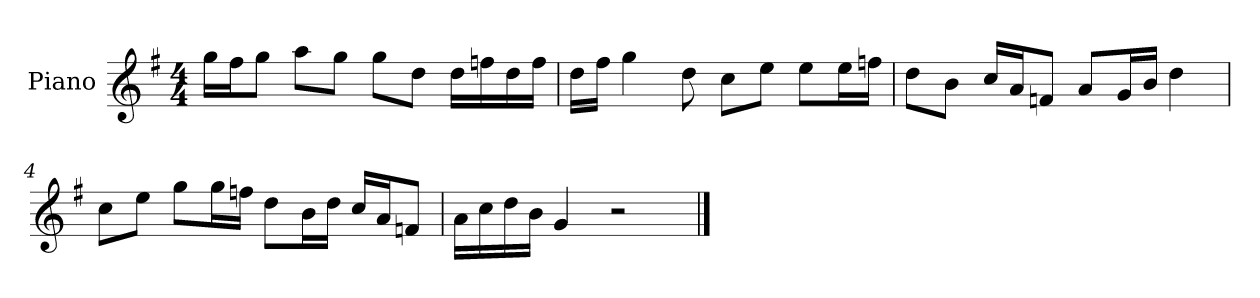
**kern
*part1
*staff1
*I"Piano
*I'P-no
*clefG2
*k[f#]
*M4/4
*MM90
=1
16gg\LL
16ff#\J
8gg\J
8aa\L
8gg\J
8gg\L
8dd\J
16dd\LL
16ffn\
16dd\
16ff\JJ
=2
16dd\LL
16ff#\JJ
4gg\
8dd\
8cc\L
8ee\J
8ee\L
16ee\L
16ffn\JJ
=3
8dd\L
8b\J
16cc/LL
16a/J
8fn/J
8a/L
16g/L
16b/JJ
4dd\
!!LO:LB:g=z
=4
8cc\L
8ee\J
8gg\L
16gg\L
16ffn\JJ
8dd\L
16b\L
16dd\JJ
16cc/LL
16a/J
8fn/J
=5
16a\LL
16cc\
16dd\
16b\JJ
4g/
2r
==
*-
